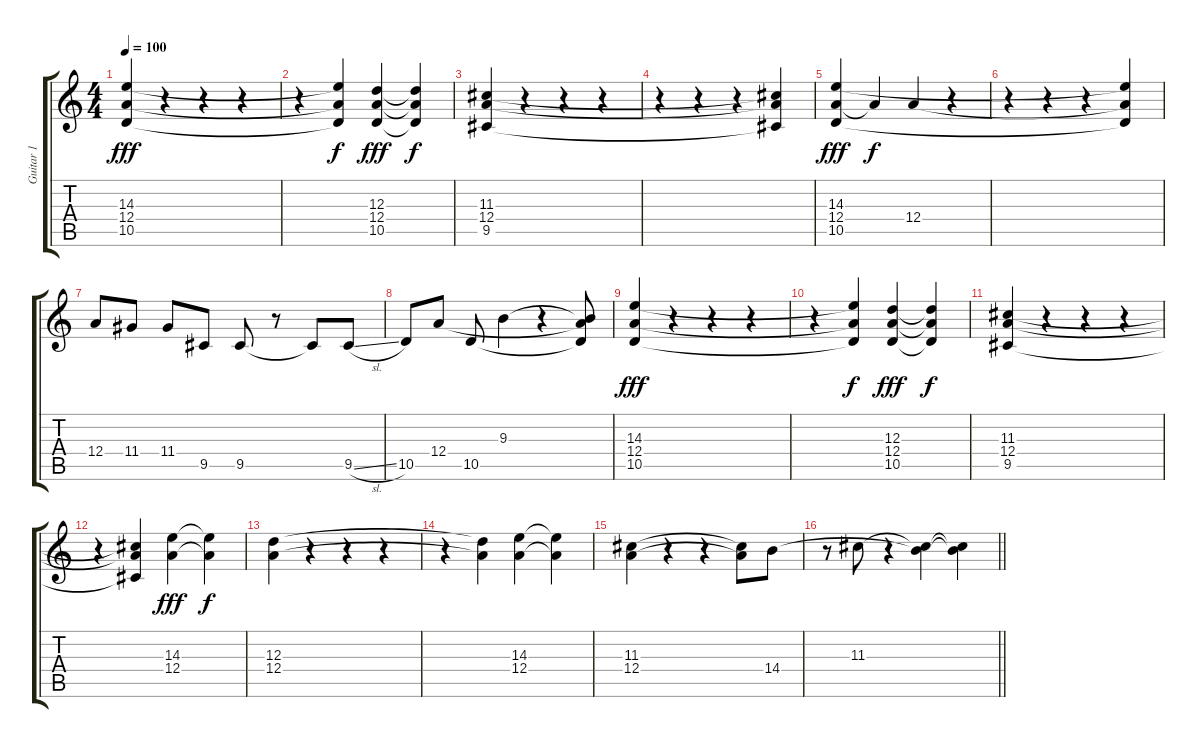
\track ("Guitar 1" "Guitar 1") {instrument distortionguitar}
\staff {score tabs}
\tuning (B3 Gb3 D3 A2 E2 B1) {hide}
\ts (4 4)
\tempo 100
\clef g2
\ks c
(14.3 12.4 10.5).4{dy fff} r.4 r.4 r.4 |
r.4 (14.3{t} 12.4{t} 10.5{t}).4{dy f} (12.3 12.4 10.5).4{dy fff} (12.3{t} 12.4{t} 10.5{t}).4{dy f} |
(11.3 12.4 9.5).4 r.4 r.4 r.4 |
r.4 r.4 r.4 (11.3{t} 12.4{t} 9.5{t}).4 |
(14.3 12.4 10.5).4{dy fff} 12.4{t}.4{dy f} 12.4.4 r.4 |
r.4 r.4 r.4 (14.3{t} 12.4{t} 10.5{t}).4 |
12.4.8 11.4.8 11.4.8 9.5.8 9.5.8 r.8 9.5{t}.8 9.5{sl}.8 |
10.5.8 12.4.8 10.5.8 9.3.4 r.4 (9.3{t} 12.4{t} 10.5{t}).8 |
(14.3 12.4 10.5).4{dy fff} r.4 r.4 r.4 |
r.4 (14.3{t} 12.4{t} 10.5{t}).4{dy f} (12.3 12.4 10.5).4{dy fff} (12.3{t} 12.4{t} 10.5{t}).4{dy f} |
(11.3 12.4 9.5).4 r.4 r.4 r.4 |
r.4 (11.3{t} 12.4{t} 9.5{t}).4 (14.3 12.4).4{dy fff} (14.3{t} 12.4{t}).4{dy f} |
(12.3 12.4).4 r.4 r.4 r.4 |
r.4 (12.3{t} 12.4{t}).4 (14.3 12.4).4 (14.3{t} 12.4{t}).4 |
(11.3 12.4).4 r.4 r.4 (11.3{t} 12.4{t}).8 14.4.8{volume 9 balance 16 instrument distortionguitar} |
\barLineRight lightlight
r.8 11.3.8{instrument distortionguitar} r.4 (11.3{t} 14.4{t}).4 (11.3{t} 14.4{t}).4
